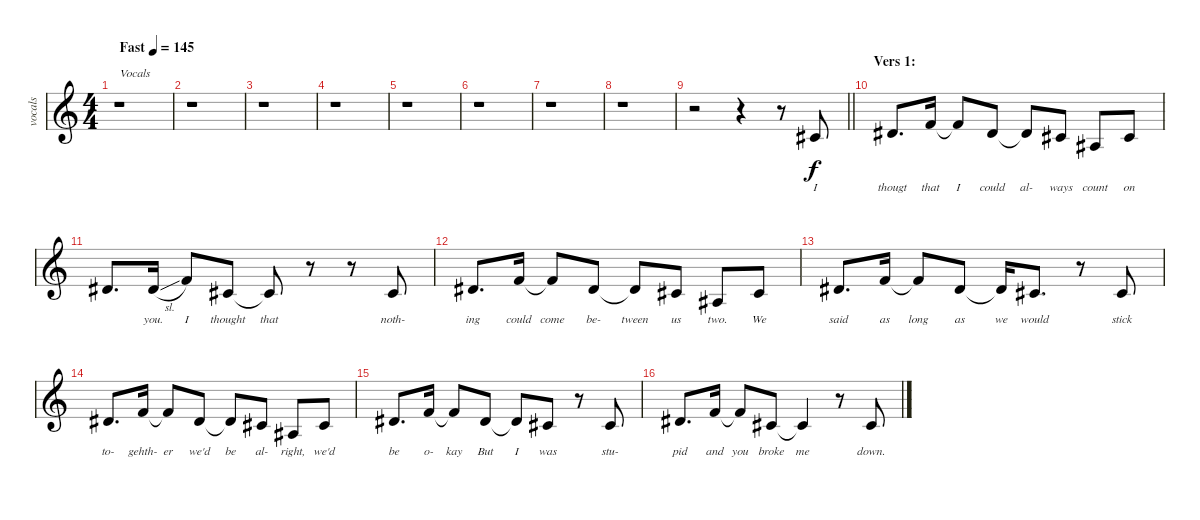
\track ("vocals" "vocals") {instrument englishhorn}
\staff {score}
\tuning (Eb4 Bb3 Gb3 Db3 Ab2 Eb2) {hide}
\ts (4 4)
\tempo (145 "Fast")
\clef g2
\ks c
r.1{txt "Vocals" dy f instrument englishhorn} |
r.1 |
r.1 |
r.1 |
r.1 |
r.1 |
r.1 |
r.1 |
\barLineRight lightlight
r.2 r.4 r.8 7.3.8{lyrics (0 "I") lyrics (1 "") lyrics (2 "") lyrics (3 "") lyrics (4 "")} |
\section ("" "Vers 1:")
9.3.8{d lyrics (0 "thougt") lyrics (1 "") lyrics (2 "") lyrics (3 "") lyrics (4 "")} 11.3.16{lyrics (0 "that") lyrics (1 "") lyrics (2 "") lyrics (3 "") lyrics (4 "")} 11.3{t}.8{lyrics (0 "I") lyrics (1 "") lyrics (2 "") lyrics (3 "") lyrics (4 "")} 9.3.8{lyrics (0 "could") lyrics (1 "") lyrics (2 "") lyrics (3 "") lyrics (4 "")} 9.3{t}.8{lyrics (0 "al-") lyrics (1 "") lyrics (2 "") lyrics (3 "") lyrics (4 "")} 7.3.8{lyrics (0 "ways") lyrics (1 "") lyrics (2 "") lyrics (3 "") lyrics (4 "")} 4.3.8{lyrics (0 "count") lyrics (1 "") lyrics (2 "") lyrics (3 "") lyrics (4 "")} 7.3.8{lyrics (0 "on") lyrics (1 "") lyrics (2 "") lyrics (3 "") lyrics (4 "")} |
9.3.8{d lyrics (0 "") lyrics (1 "") lyrics (2 "") lyrics (3 "") lyrics (4 "")} 9.3{sl}.16{lyrics (0 "you.") lyrics (1 "") lyrics (2 "") lyrics (3 "") lyrics (4 "")} 11.3.8{lyrics (0 "I") lyrics (1 "") lyrics (2 "") lyrics (3 "") lyrics (4 "")} 7.3.8{lyrics (0 "thought") lyrics (1 "") lyrics (2 "") lyrics (3 "") lyrics (4 "")} 7.3{t}.8{lyrics (0 "that") lyrics (1 "") lyrics (2 "") lyrics (3 "") lyrics (4 "")} r.8 r.8 7.3.8{lyrics (0 "noth-") lyrics (1 "") lyrics (2 "") lyrics (3 "") lyrics (4 "")} |
9.3.8{d lyrics (0 "ing") lyrics (1 "") lyrics (2 "") lyrics (3 "") lyrics (4 "")} 11.3.16{lyrics (0 "could") lyrics (1 "") lyrics (2 "") lyrics (3 "") lyrics (4 "")} 11.3{t}.8{lyrics (0 "come") lyrics (1 "") lyrics (2 "") lyrics (3 "") lyrics (4 "")} 9.3.8{lyrics (0 "be-") lyrics (1 "") lyrics (2 "") lyrics (3 "") lyrics (4 "")} 9.3{t}.8{lyrics (0 "tween") lyrics (1 "") lyrics (2 "") lyrics (3 "") lyrics (4 "")} 7.3.8{lyrics (0 "us") lyrics (1 "") lyrics (2 "") lyrics (3 "") lyrics (4 "")} 4.3.8{lyrics (0 "two.") lyrics (1 "") lyrics (2 "") lyrics (3 "") lyrics (4 "")} 7.3.8{lyrics (0 "We") lyrics (1 "") lyrics (2 "") lyrics (3 "") lyrics (4 "")} |
9.3.8{d lyrics (0 "said") lyrics (1 "") lyrics (2 "") lyrics (3 "") lyrics (4 "")} 11.3.16{lyrics (0 "as") lyrics (1 "") lyrics (2 "") lyrics (3 "") lyrics (4 "")} 11.3{t}.8{lyrics (0 "long") lyrics (1 "") lyrics (2 "") lyrics (3 "") lyrics (4 "")} 9.3.8{lyrics (0 "as") lyrics (1 "") lyrics (2 "") lyrics (3 "") lyrics (4 "")} 9.3{t}.16{lyrics (0 "we") lyrics (1 "") lyrics (2 "") lyrics (3 "") lyrics (4 "")} 7.3.8{d lyrics (0 "would") lyrics (1 "") lyrics (2 "") lyrics (3 "") lyrics (4 "")} r.8 7.3.8{lyrics (0 "stick") lyrics (1 "") lyrics (2 "") lyrics (3 "") lyrics (4 "")} |
9.3.8{d lyrics (0 "to-") lyrics (1 "") lyrics (2 "") lyrics (3 "") lyrics (4 "")} 11.3.16{lyrics (0 "gehth-") lyrics (1 "") lyrics (2 "") lyrics (3 "") lyrics (4 "")} 11.3{t}.8{lyrics (0 "er") lyrics (1 "") lyrics (2 "") lyrics (3 "") lyrics (4 "")} 9.3.8{lyrics (0 "we'd") lyrics (1 "") lyrics (2 "") lyrics (3 "") lyrics (4 "")} 9.3{t}.8{lyrics (0 "be") lyrics (1 "") lyrics (2 "") lyrics (3 "") lyrics (4 "")} 7.3.8{lyrics (0 "al-") lyrics (1 "") lyrics (2 "") lyrics (3 "") lyrics (4 "")} 4.3.8{lyrics (0 "right,") lyrics (1 "") lyrics (2 "") lyrics (3 "") lyrics (4 "")} 7.3.8{lyrics (0 "we'd") lyrics (1 "") lyrics (2 "") lyrics (3 "") lyrics (4 "")} |
9.3.8{d lyrics (0 "be") lyrics (1 "") lyrics (2 "") lyrics (3 "") lyrics (4 "")} 11.3.16{lyrics (0 "o-") lyrics (1 "") lyrics (2 "") lyrics (3 "") lyrics (4 "")} 11.3{t}.8{lyrics (0 "kay") lyrics (1 "") lyrics (2 "") lyrics (3 "") lyrics (4 "")} 9.3.8{lyrics (0 "But") lyrics (1 "") lyrics (2 "") lyrics (3 "") lyrics (4 "")} 9.3{t}.8{lyrics (0 "I") lyrics (1 "") lyrics (2 "") lyrics (3 "") lyrics (4 "")} 7.3.8{lyrics (0 "was") lyrics (1 "") lyrics (2 "") lyrics (3 "") lyrics (4 "")} r.8 7.3.8{lyrics (0 "stu-") lyrics (1 "") lyrics (2 "") lyrics (3 "") lyrics (4 "")} |
9.3.8{d lyrics (0 "pid") lyrics (1 "") lyrics (2 "") lyrics (3 "") lyrics (4 "")} 11.3.16{lyrics (0 "and") lyrics (1 "") lyrics (2 "") lyrics (3 "") lyrics (4 "")} 11.3{t}.8{lyrics (0 "you") lyrics (1 "") lyrics (2 "") lyrics (3 "") lyrics (4 "")} 7.3.8{lyrics (0 "broke") lyrics (1 "") lyrics (2 "") lyrics (3 "") lyrics (4 "")} 7.3{t}.4{lyrics (0 "me") lyrics (1 "") lyrics (2 "") lyrics (3 "") lyrics (4 "")} r.8 7.3.8{lyrics (0 "down.") lyrics (1 "") lyrics (2 "") lyrics (3 "") lyrics (4 "")}
